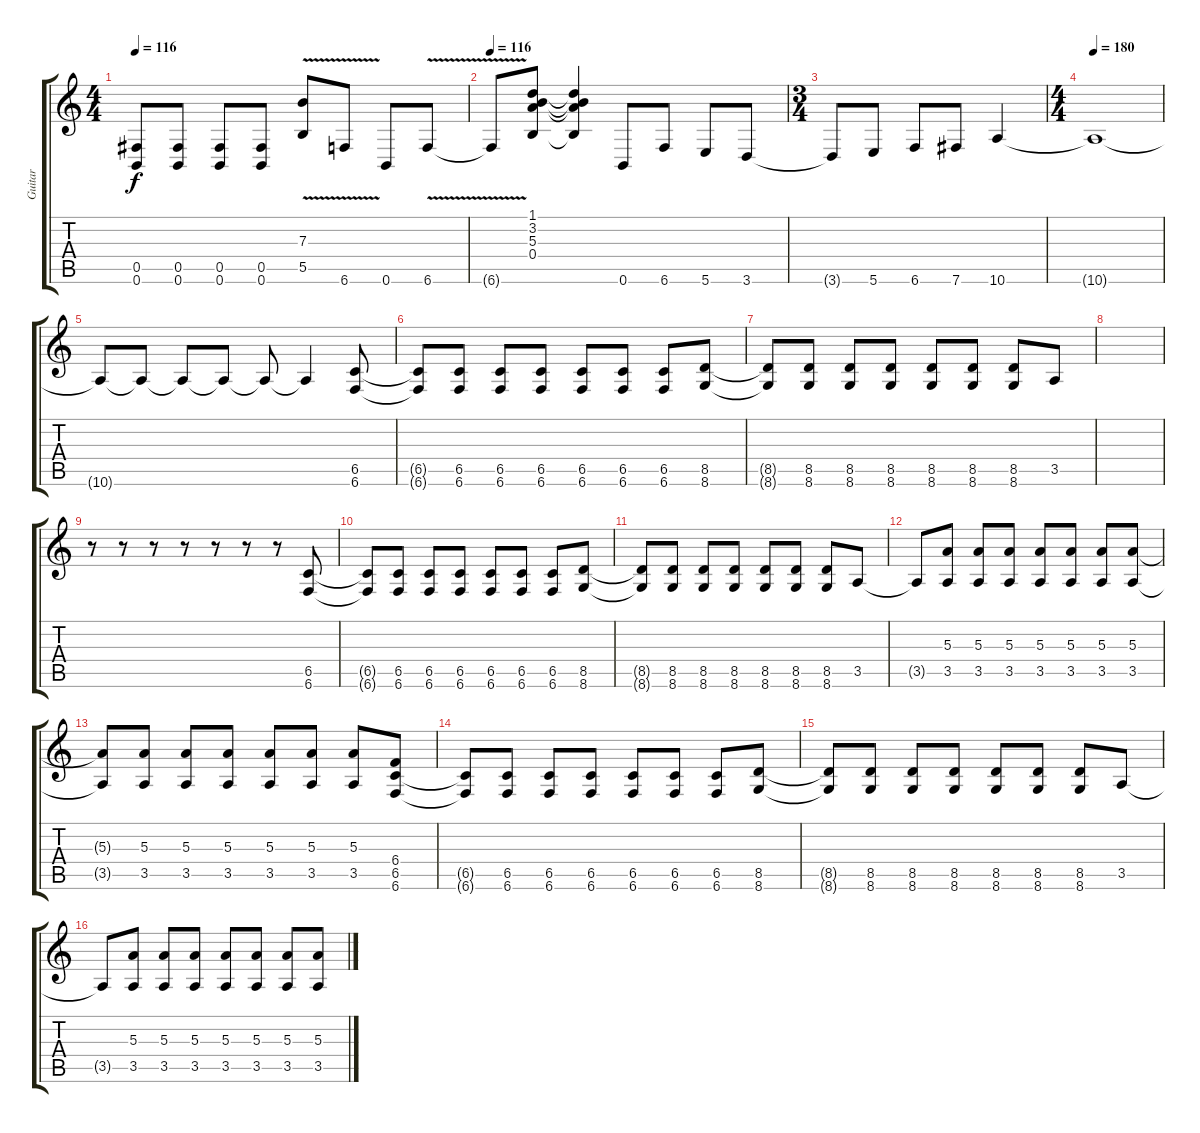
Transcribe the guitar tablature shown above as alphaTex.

\track ("Guitar" "Guitar") {instrument distortionguitar}
\staff {score tabs}
\tuning (Db4 Ab3 E3 B2 Gb2 B1) {hide}
\ts (4 4)
\tempo 116
\clef g2
\ks c
(0.5 0.6).8{dy f volume 13 instrument overdrivenguitar} (0.5 0.6).8 (0.5 0.6).8 (0.5 0.6).8 (7.3 5.5{v}).8 6.6{v}.8 0.6.8 6.6{v}.8 |
\tempo 116
6.6{t}.8 (1.1 3.2 5.3 0.4).8 (1.1{t} 3.2{t} 5.3{t} 0.4{t}).4 0.6.8 6.6.8 5.6.8 3.6.8 |
\ts (3 4)
3.6{t}.8 5.6.8 6.6.8 7.6.8 10.6.4 |
\ts (4 4)
\tempo 180
10.6{t}.1 |
10.6{t}.8 10.6{t}.8 10.6{t}.8 10.6{t}.8 10.6{t}.8 10.6{t}.4 (6.5 6.6).8 |
(6.5{t} 6.6{t}).8 (6.5 6.6).8 (6.5 6.6).8 (6.5 6.6).8 (6.5 6.6).8 (6.5 6.6).8 (6.5 6.6).8 (8.5 8.6).8 |
(8.5{t} 8.6{t}).8 (8.5 8.6).8 (8.5 8.6).8 (8.5 8.6).8 (8.5 8.6).8 (8.5 8.6).8 (8.5 8.6).8 3.5.8 |
|
r.8{volume 12 instrument overdrivenguitar} r.8 r.8 r.8 r.8 r.8 r.8 (6.5 6.6).8 |
(6.5{t} 6.6{t}).8 (6.5 6.6).8 (6.5 6.6).8 (6.5 6.6).8 (6.5 6.6).8 (6.5 6.6).8 (6.5 6.6).8 (8.5 8.6).8 |
(8.5{t} 8.6{t}).8 (8.5 8.6).8 (8.5 8.6).8 (8.5 8.6).8 (8.5 8.6).8 (8.5 8.6).8 (8.5 8.6).8 3.5.8 |
3.5{t}.8 (5.3 3.5).8 (5.3 3.5).8 (5.3 3.5).8 (5.3 3.5).8 (5.3 3.5).8 (5.3 3.5).8 (5.3 3.5).8 |
(5.3{t} 3.5{t}).8 (5.3 3.5).8 (5.3 3.5).8 (5.3 3.5).8 (5.3 3.5).8 (5.3 3.5).8 (5.3 3.5).8 (6.4 6.5 6.6).8 |
(6.5{t} 6.6{t}).8 (6.5 6.6).8 (6.5 6.6).8 (6.5 6.6).8 (6.5 6.6).8 (6.5 6.6).8 (6.5 6.6).8 (8.5 8.6).8 |
(8.5{t} 8.6{t}).8 (8.5 8.6).8 (8.5 8.6).8 (8.5 8.6).8 (8.5 8.6).8 (8.5 8.6).8 (8.5 8.6).8 3.5.8 |
3.5{t}.8 (5.3 3.5).8 (5.3 3.5).8 (5.3 3.5).8 (5.3 3.5).8 (5.3 3.5).8 (5.3 3.5).8 (5.3 3.5).8
